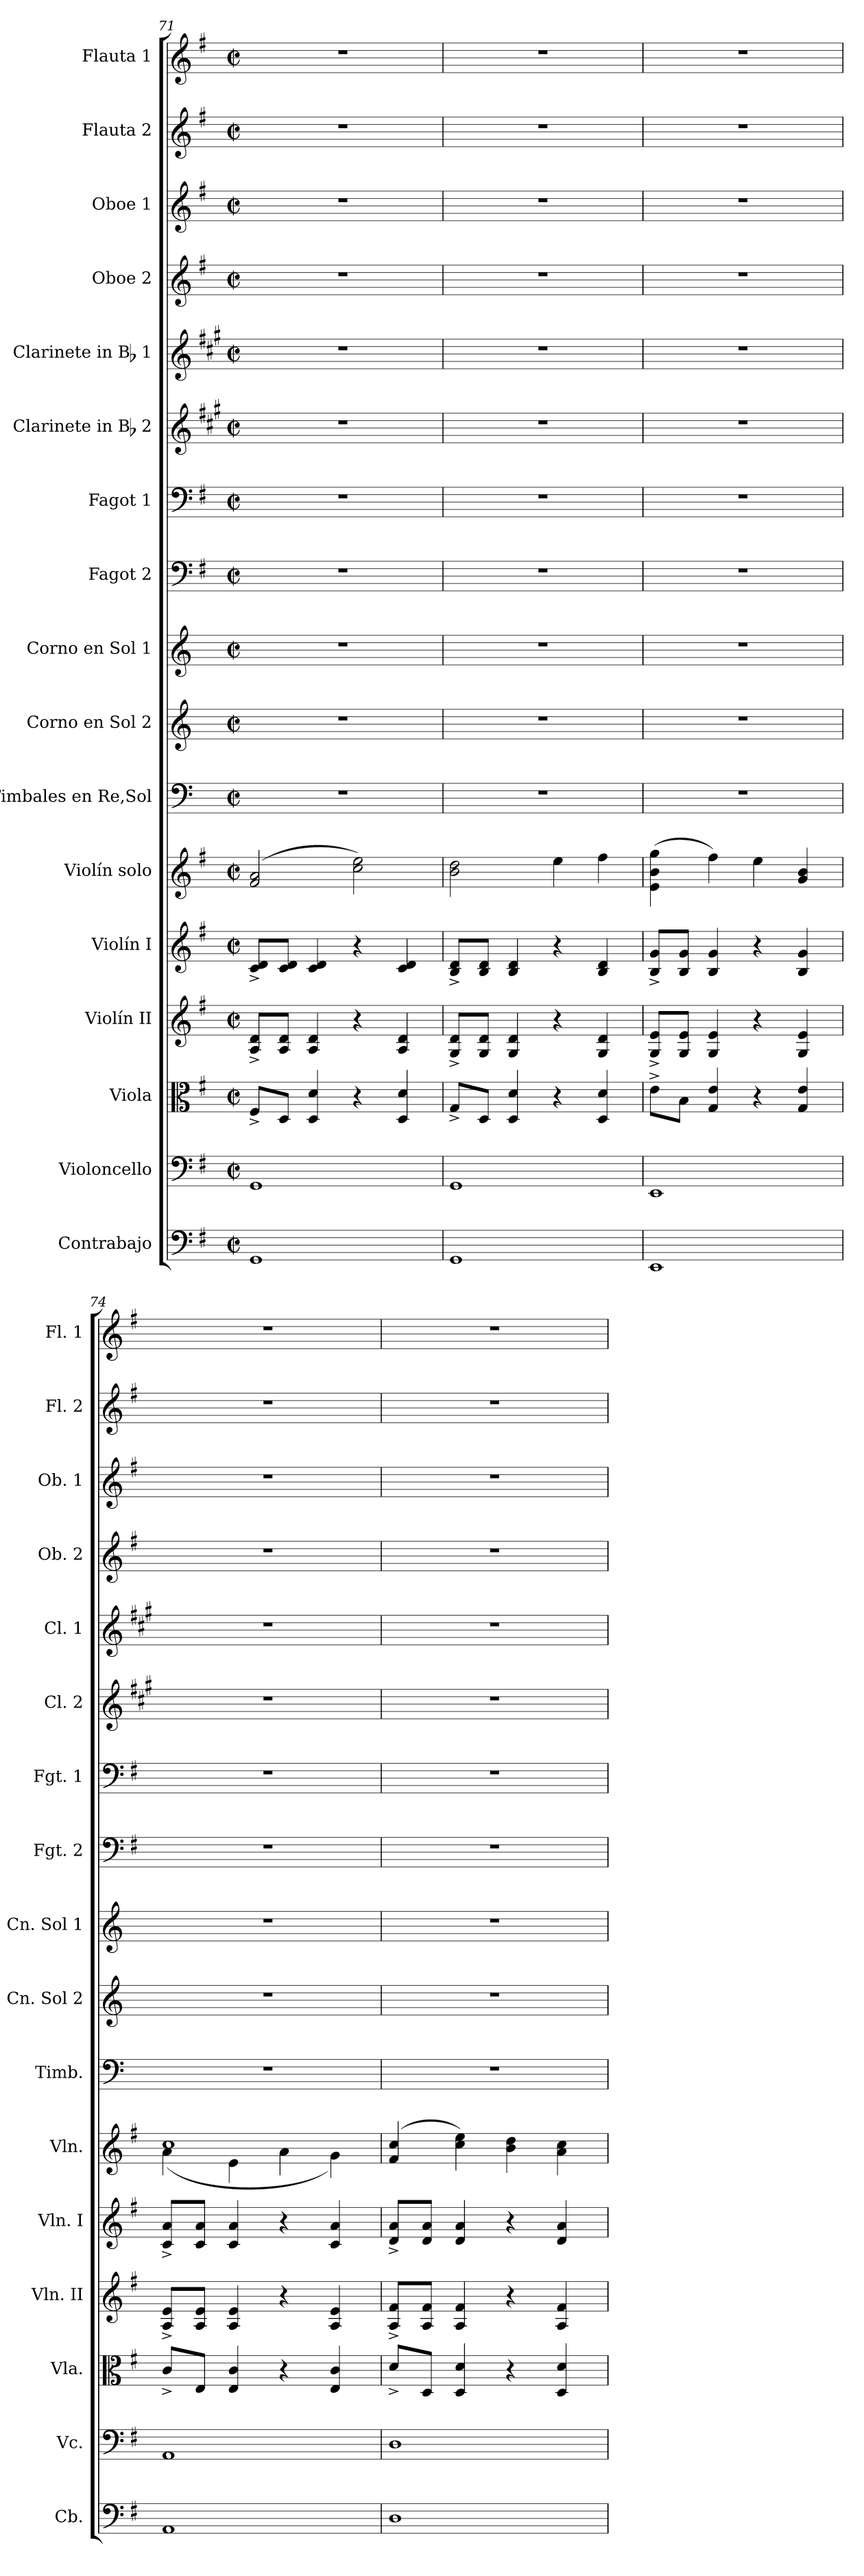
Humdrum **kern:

**kern	**kern	**kern	**kern	**kern	**kern	**kern	**kern	**kern	**kern	**kern	**kern	**kern	**kern	**kern	**kern	**kern
*part17	*part16	*part15	*part14	*part13	*part12	*part11	*part10	*part9	*part8	*part7	*part6	*part5	*part4	*part3	*part2	*part1
*staff17	*staff16	*staff15	*staff14	*staff13	*staff12	*staff11	*staff10	*staff9	*staff8	*staff7	*staff6	*staff5	*staff4	*staff3	*staff2	*staff1
*I"Contrabajo	*I"Violoncello	*I"Viola	*I"Violín II	*I"Violín I	*I"Violín solo	*I"Timbales en Re,Sol	*I"Corno en Sol 2	*I"Corno en Sol 1	*I"Fagot 2	*I"Fagot 1	*I"Clarinete in Bb 2	*I"Clarinete in Bb 1	*I"Oboe 2	*I"Oboe 1	*I"Flauta 2	*I"Flauta 1
*I'Cb.	*I'Vc.	*I'Vla.	*I'Vln. II	*I'Vln. I	*I'Vln.	*I'Timb.	*I'Cn. Sol 2	*I'Cn. Sol 1	*I'Fgt. 2	*I'Fgt. 1	*I'Cl. 2	*I'Cl. 1	*I'Ob. 2	*I'Ob. 1	*I'Fl. 2	*I'Fl. 1
!!LO:PB:g=z
*clefF4	*clefF4	*clefC3	*clefG2	*clefG2	*clefG2	*clefF4	*clefG2	*clefG2	*clefF4	*clefF4	*clefG2	*clefG2	*clefG2	*clefG2	*clefG2	*clefG2
*ITrd7c12	*	*	*	*	*	*	*ITrd3c5	*ITrd3c5	*	*	*ITrd1c2	*ITrd1c2	*	*	*	*
*k[f#]	*k[f#]	*k[f#]	*k[f#]	*k[f#]	*k[f#]	*k[]	*k[f#]	*k[f#]	*k[f#]	*k[f#]	*k[f#]	*k[f#]	*k[f#]	*k[f#]	*k[f#]	*k[f#]
*G:	*G:	*G:	*G:	*G:	*G:	*C:	*G:	*G:	*G:	*G:	*G:	*G:	*G:	*G:	*G:	*G:
*M2/2	*M2/2	*M2/2	*M2/2	*M2/2	*M2/2	*M2/2	*M2/2	*M2/2	*M2/2	*M2/2	*M2/2	*M2/2	*M2/2	*M2/2	*M2/2	*M2/2
*met(c|)	*met(c|)	*met(c|)	*met(c|)	*met(c|)	*met(c|)	*met(c|)	*met(c|)	*met(c|)	*met(c|)	*met(c|)	*met(c|)	*met(c|)	*met(c|)	*met(c|)	*met(c|)	*met(c|)
=71	=71	=71	=71	=71	=71	=71	=71	=71	=71	=71	=71	=71	=71	=71	=71	=71
1GGGi	1GGi	8F#^i/L	8Ai/^ 8di^L	8ci/^ 8di^L	(2f#i/ 2ai	1r	1r	1r	1r	1r	1r	1r	1r	1r	1r	1r
.	.	8Di/J	8Ai/ 8diJ	8ci/ 8diJ	.	.	.	.	.	.	.	.	.	.	.	.
.	.	4Di/ 4di	4Ai/ 4di	4ci/ 4di	.	.	.	.	.	.	.	.	.	.	.	.
.	.	4r	4r	4r	2cci\ 2eei)	.	.	.	.	.	.	.	.	.	.	.
.	.	4Di/ 4di	4Ai/ 4di	4ci/ 4di	.	.	.	.	.	.	.	.	.	.	.	.
=72	=72	=72	=72	=72	=72	=72	=72	=72	=72	=72	=72	=72	=72	=72	=72	=72
1GGGi	1GGi	8G^i/L	8Gi/^ 8di^L	8Bi/^ 8di^L	2bi\ 2ddi	1r	1r	1r	1r	1r	1r	1r	1r	1r	1r	1r
.	.	8Di/J	8Gi/ 8diJ	8Bi/ 8diJ	.	.	.	.	.	.	.	.	.	.	.	.
.	.	4Di/ 4di	4Gi/ 4di	4Bi/ 4di	.	.	.	.	.	.	.	.	.	.	.	.
.	.	4r	4r	4r	4eei\	.	.	.	.	.	.	.	.	.	.	.
.	.	4Di/ 4di	4Gi/ 4di	4Bi/ 4di	4ff#i\	.	.	.	.	.	.	.	.	.	.	.
=73	=73	=73	=73	=73	=73	=73	=73	=73	=73	=73	=73	=73	=73	=73	=73	=73
1EEEi	1EEi	8e^i\L	8Gi/^ 8ei^L	8Bi/^ 8gi^L	(4ei\ 4bi 4ggi	1r	1r	1r	1r	1r	1r	1r	1r	1r	1r	1r
.	.	8Bi\J	8Gi/ 8eiJ	8Bi/ 8giJ	.	.	.	.	.	.	.	.	.	.	.	.
.	.	4Gi/ 4ei	4Gi/ 4ei	4Bi/ 4gi	4ff#i\)	.	.	.	.	.	.	.	.	.	.	.
.	.	4r	4r	4r	4eei\	.	.	.	.	.	.	.	.	.	.	.
.	.	4Gi/ 4ei	4Gi/ 4ei	4Bi/ 4gi	4gi/ 4bi	.	.	.	.	.	.	.	.	.	.	.
=74	=74	=74	=74	=74	=74	=74	=74	=74	=74	=74	=74	=74	=74	=74	=74	=74
*	*	*	*	*	*^	*	*	*	*	*	*	*	*	*	*	*
1AAAi	1AAi	8c^i/L	8Ai/^ 8ei^L	8ci/^ 8ai^L	1cci	(4ai\	1r	1r	1r	1r	1r	1r	1r	1r	1r	1r	1r
.	.	8Ei/J	8Ai/ 8eiJ	8ci/ 8aiJ	.	.	.	.	.	.	.	.	.	.	.	.	.
.	.	4Ei/ 4ci	4Ai/ 4ei	4ci/ 4ai	.	4ei\	.	.	.	.	.	.	.	.	.	.	.
.	.	4r	4r	4r	.	4ai\	.	.	.	.	.	.	.	.	.	.	.
.	.	4Ei/ 4ci	4Ai/ 4ei	4ci/ 4ai	.	4gi\)	.	.	.	.	.	.	.	.	.	.	.
*	*	*	*	*	*v	*v	*	*	*	*	*	*	*	*	*	*	*
=75	=75	=75	=75	=75	=75	=75	=75	=75	=75	=75	=75	=75	=75	=75	=75	=75
1DDi	1Di	8d^i/L	8Ai/^ 8f#i^L	8di/^ 8ai^L	(4f#i/ 4cci	1r	1r	1r	1r	1r	1r	1r	1r	1r	1r	1r
.	.	8Di/J	8Ai/ 8f#iJ	8di/ 8aiJ	.	.	.	.	.	.	.	.	.	.	.	.
.	.	4Di/ 4di	4Ai/ 4f#i	4di/ 4ai	4cci\ 4eei)	.	.	.	.	.	.	.	.	.	.	.
.	.	4r	4r	4r	4bi\ 4ddi	.	.	.	.	.	.	.	.	.	.	.
.	.	4Di/ 4di	4Ai/ 4f#i	4di/ 4ai	4ai\ 4cci	.	.	.	.	.	.	.	.	.	.	.
=	=	=	=	=	=	=	=	=	=	=	=	=	=	=	=	=
*-	*-	*-	*-	*-	*-	*-	*-	*-	*-	*-	*-	*-	*-	*-	*-	*-
